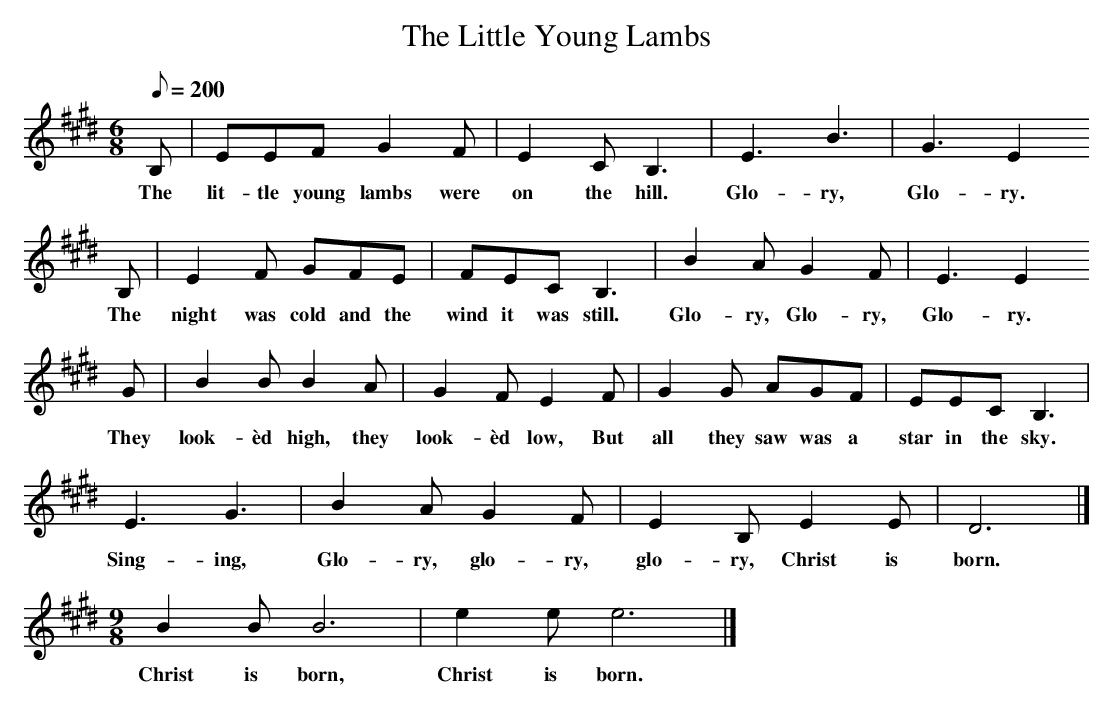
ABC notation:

X:1
T:The Little Young Lambs
L:1/8
Q:200
M:6/8
K:E
B,|EEF G2 F|E2 C B,3|E3 B3|G3 E2
w:The lit-tle young lambs were on the hill. Glo-ry, Glo-ry.
B,|E2 F GFE|FEC B,3|B2 A G2 F|E3 E2
w:The night was cold and the wind it was still. Glo-ry, Glo-ry, Glo-ry.
G|B2 B B2 A|G2 F E2 F|G2 G AGF|EEC B,3|
w:They look-èd high, they look-èd low, But all they saw was a star in the sky.
E3 G3|B2 A G2 F|E2 B, E2 E|D6|]
w:Sing-ing, Glo-ry, glo-ry, glo-ry, Christ is born.
M:9/8
B2 B B6|e2 e e6|]
w:Christ is born, Christ is born.
